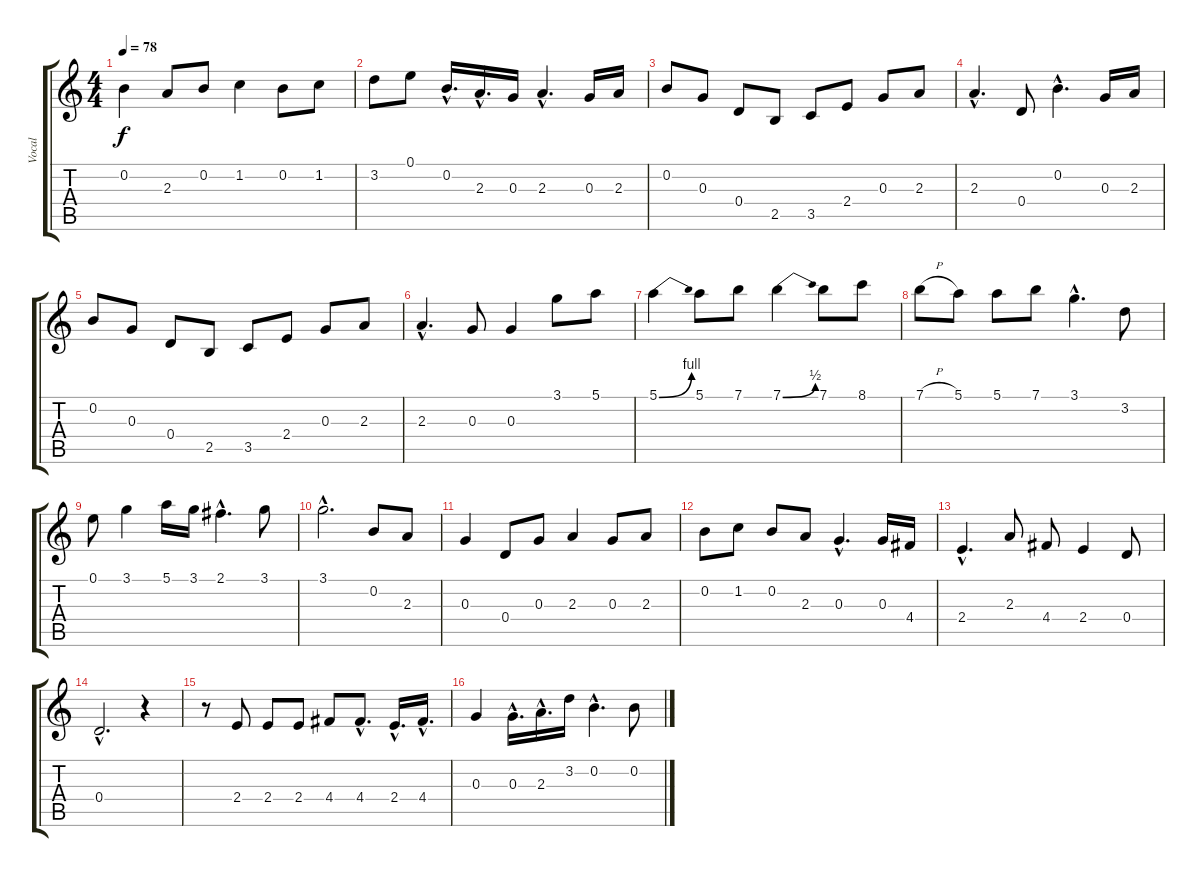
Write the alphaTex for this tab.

\track ("Vocal" "Vocal") {instrument electricguitarjazz}
\staff {score tabs}
\tuning (E4 B3 G3 D3 A2 E2) {hide}
\ts (4 4)
\tempo 78
\clef g2
\ks c
0.2.4{dy f} 2.3.8 0.2.8 1.2.4 0.2.8 1.2.8 |
3.2.8 0.1.8 0.2{hac}.16{d} 2.3{hac}.16{d} 0.3.16 2.3{hac}.4{d} 0.3.16 2.3.16 |
0.2.8 0.3.8 0.4.8 2.5.8 3.5.8 2.4.8 0.3.8 2.3.8 |
2.3{hac}.4{d} 0.4.8 0.2{hac}.4{d} 0.3.16 2.3.16 |
0.2.8 0.3.8 0.4.8 2.5.8 3.5.8 2.4.8 0.3.8 2.3.8 |
2.3{hac}.4{d} 0.3.8 0.3.4 3.1.8 5.1.8 |
5.1{be (bend 0 0 60 4)}.4 5.1.8 7.1.8 7.1{be (bend 0 0 60 2)}.4 7.1.8 8.1.8 |
7.1{h}.8 5.1.8 5.1.8 7.1.8 3.1{hac}.4{d} 3.2.8 |
0.1.8 3.1.4 5.1.16 3.1.16 2.1{hac}.4{d} 3.1.8 |
3.1{hac}.2{d} 0.2.8 2.3.8 |
0.3.4 0.4.8 0.3.8 2.3.4 0.3.8 2.3.8 |
0.2.8 1.2.8 0.2.8 2.3.8 0.3{hac}.4{d} 0.3.16 4.4.16 |
2.4{hac}.4{d} 2.3.8 4.4.8 2.4.4 0.4.8 |
0.4{hac}.2{d} r.4 |
r.8 2.4.8 2.4.8 2.4.8 4.4.8 4.4{hac}.8{d} 2.4{hac}.16{d} 4.4{hac}.16{d} |
0.3.4 0.3{hac}.16{d} 2.3{hac}.16{d} 3.2.16 0.2{hac}.4{d} 0.2.8
